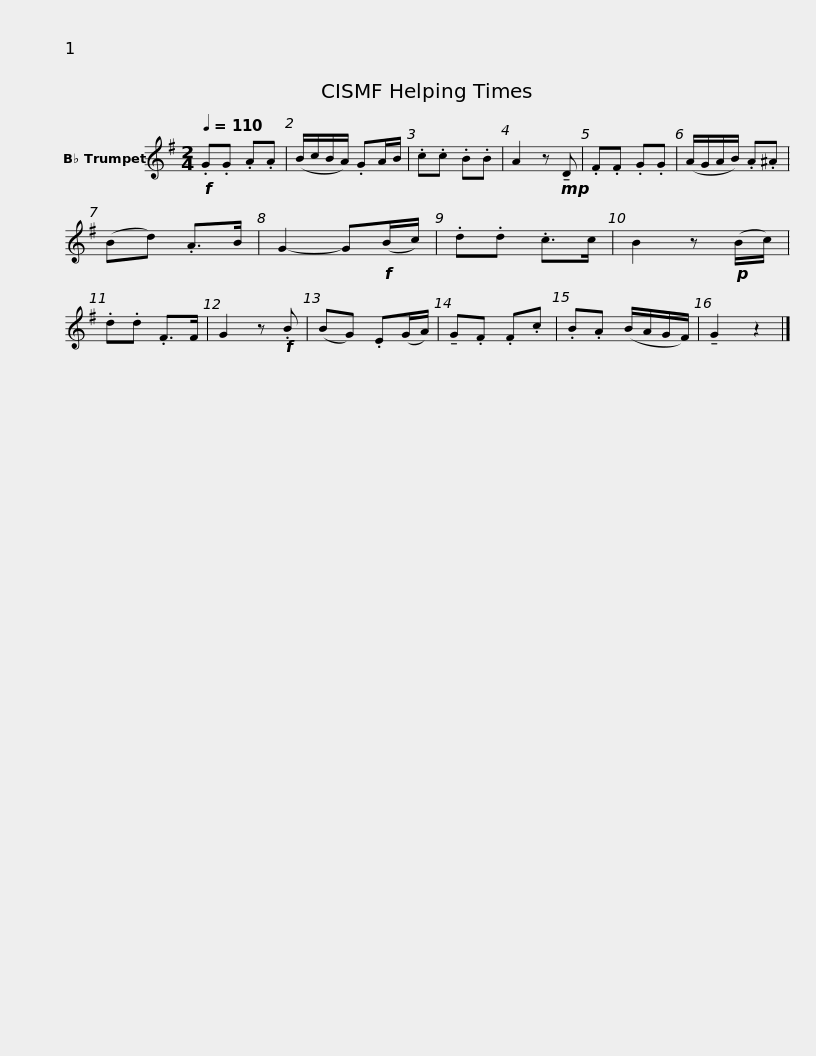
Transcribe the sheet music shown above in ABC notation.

X:1
L:1/8
Q:1/4=110
M:2/4
I:linebreak $
K:none
V:1 treble transpose=-2
V:1
[K:G]!f! .G.G .A.A | (B/c/B/A/) .GA/B/ | .c.c .B.B | A2 z!mp! !tenuto!D | .F.F .G.G | %5
 (A/G/A/B/) .A.^A | (Bd) .A>B | G2- G!f!(B/c/) | .d.d .c>c | B2 z!p! (B/c/) |$ %10
 .d.d .F>F | G2 z!f! .B | (BG) .E(G/A/) | !tenuto!G.F .F.c | .B.A (B/A/G/F/) | %15
 !tenuto!G2 z2 |] %16
